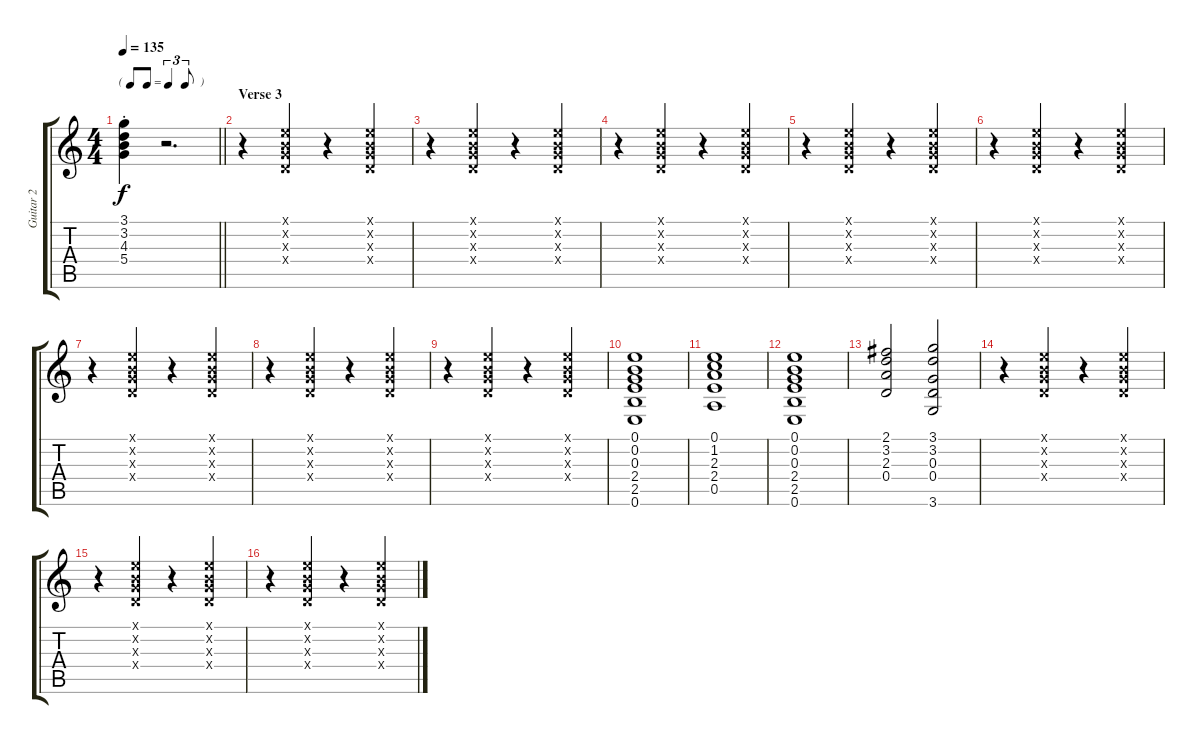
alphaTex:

\track ("Guitar 2" "Guitar 2") {instrument acousticguitarsteel}
\staff {score tabs}
\tuning (E4 B3 G3 D3 A2 E2) {hide}
\ts (4 4)
\tf triplet8th
\tempo 135
\clef g2
\barLineRight lightlight
\ks c
(3.1{st} 3.2{st} 4.3{st} 5.4{st}).4{dy f} r.2{d} |
\section ("" "Verse 3")
r.4 (0.1{x} 0.2{x} 0.3{x} 0.4{x}).4 r.4 (0.1{x} 0.2{x} 0.3{x} 0.4{x}).4 |
r.4 (0.1{x} 0.2{x} 0.3{x} 0.4{x}).4 r.4 (0.1{x} 0.2{x} 0.3{x} 0.4{x}).4 |
r.4 (0.1{x} 0.2{x} 0.3{x} 0.4{x}).4 r.4 (0.1{x} 0.2{x} 0.3{x} 0.4{x}).4 |
r.4 (0.1{x} 0.2{x} 0.3{x} 0.4{x}).4 r.4 (0.1{x} 0.2{x} 0.3{x} 0.4{x}).4 |
r.4 (0.1{x} 0.2{x} 0.3{x} 0.4{x}).4 r.4 (0.1{x} 0.2{x} 0.3{x} 0.4{x}).4 |
r.4 (0.1{x} 0.2{x} 0.3{x} 0.4{x}).4 r.4 (0.1{x} 0.2{x} 0.3{x} 0.4{x}).4 |
r.4 (0.1{x} 0.2{x} 0.3{x} 0.4{x}).4 r.4 (0.1{x} 0.2{x} 0.3{x} 0.4{x}).4 |
r.4 (0.1{x} 0.2{x} 0.3{x} 0.4{x}).4 r.4 (0.1{x} 0.2{x} 0.3{x} 0.4{x}).4 |
(0.1 0.2 0.3 2.4 2.5 0.6).1 |
(0.1 1.2 2.3 2.4 0.5).1 |
(0.1 0.2 0.3 2.4 2.5 0.6).1 |
(2.1 3.2 2.3 0.4).2 (3.1 3.2 0.3 0.4 3.6).2 |
r.4 (0.1{x} 0.2{x} 0.3{x} 0.4{x}).4 r.4 (0.1{x} 0.2{x} 0.3{x} 0.4{x}).4 |
r.4 (0.1{x} 0.2{x} 0.3{x} 0.4{x}).4 r.4 (0.1{x} 0.2{x} 0.3{x} 0.4{x}).4 |
r.4 (0.1{x} 0.2{x} 0.3{x} 0.4{x}).4 r.4 (0.1{x} 0.2{x} 0.3{x} 0.4{x}).4
